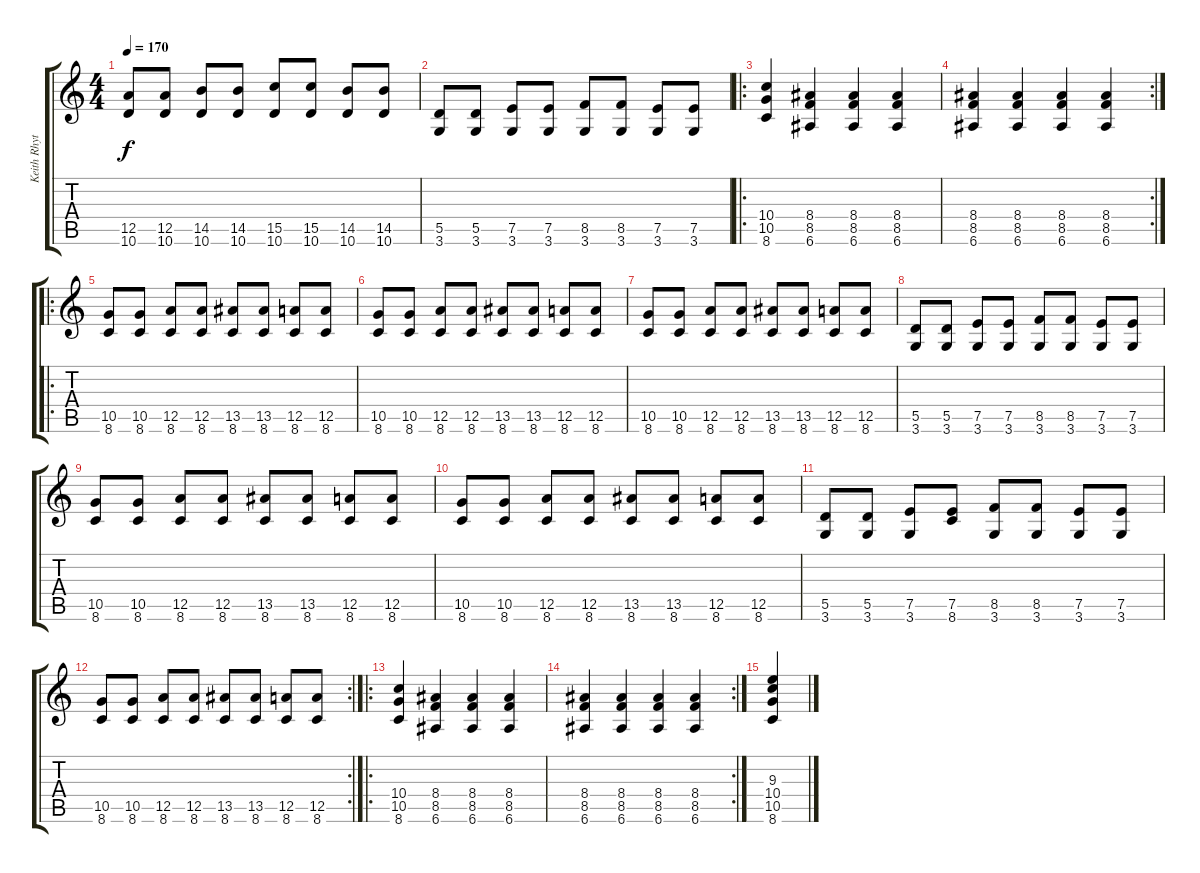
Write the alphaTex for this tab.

\track ("Keith Rhythm" "Keith Rhyt") {instrument electricguitarclean}
\staff {score tabs}
\tuning (E4 B3 G3 D3 A2 E2) {hide}
\ts (4 4)
\tempo 170
\clef g2
\ks c
(12.5 10.6).8{dy f} (12.5 10.6).8 (14.5 10.6).8 (14.5 10.6).8 (15.5 10.6).8 (15.5 10.6).8 (14.5 10.6).8 (14.5 10.6).8 |
(5.5 3.6).8 (5.5 3.6).8 (7.5 3.6).8 (7.5 3.6).8 (8.5 3.6).8 (8.5 3.6).8 (7.5 3.6).8 (7.5 3.6).8 |
\ro
(10.4 10.5 8.6).4 (8.4 8.5 6.6).4 (8.4 8.5 6.6).4 (8.4 8.5 6.6).4 |
\rc 2
(8.4 8.5 6.6).4 (8.4 8.5 6.6).4 (8.4 8.5 6.6).4 (8.4 8.5 6.6).4 |
\ro
(10.5 8.6).8 (10.5 8.6).8 (12.5 8.6).8 (12.5 8.6).8 (13.5 8.6).8 (13.5 8.6).8 (12.5 8.6).8 (12.5 8.6).8 |
(10.5 8.6).8 (10.5 8.6).8 (12.5 8.6).8 (12.5 8.6).8 (13.5 8.6).8 (13.5 8.6).8 (12.5 8.6).8 (12.5 8.6).8 |
(10.5 8.6).8 (10.5 8.6).8 (12.5 8.6).8 (12.5 8.6).8 (13.5 8.6).8 (13.5 8.6).8 (12.5 8.6).8 (12.5 8.6).8 |
(5.5 3.6).8 (5.5 3.6).8 (7.5 3.6).8 (7.5 3.6).8 (8.5 3.6).8 (8.5 3.6).8 (7.5 3.6).8 (7.5 3.6).8 |
(10.5 8.6).8 (10.5 8.6).8 (12.5 8.6).8 (12.5 8.6).8 (13.5 8.6).8 (13.5 8.6).8 (12.5 8.6).8 (12.5 8.6).8 |
(10.5 8.6).8 (10.5 8.6).8 (12.5 8.6).8 (12.5 8.6).8 (13.5 8.6).8 (13.5 8.6).8 (12.5 8.6).8 (12.5 8.6).8 |
(5.5 3.6).8 (5.5 3.6).8 (7.5 3.6).8 (7.5 8.6).8 (8.5 3.6).8 (8.5 3.6).8 (7.5 3.6).8 (7.5 3.6).8 |
\rc 2
(10.5 8.6).8 (10.5 8.6).8 (12.5 8.6).8 (12.5 8.6).8 (13.5 8.6).8 (13.5 8.6).8 (12.5 8.6).8 (12.5 8.6).8 |
\ro
(10.4 10.5 8.6).4 (8.4 8.5 6.6).4 (8.4 8.5 6.6).4 (8.4 8.5 6.6).4 |
\rc 2
(8.4 8.5 6.6).4 (8.4 8.5 6.6).4 (8.4 8.5 6.6).4 (8.4 8.5 6.6).4 |
(9.3 10.4 10.5 8.6).4
